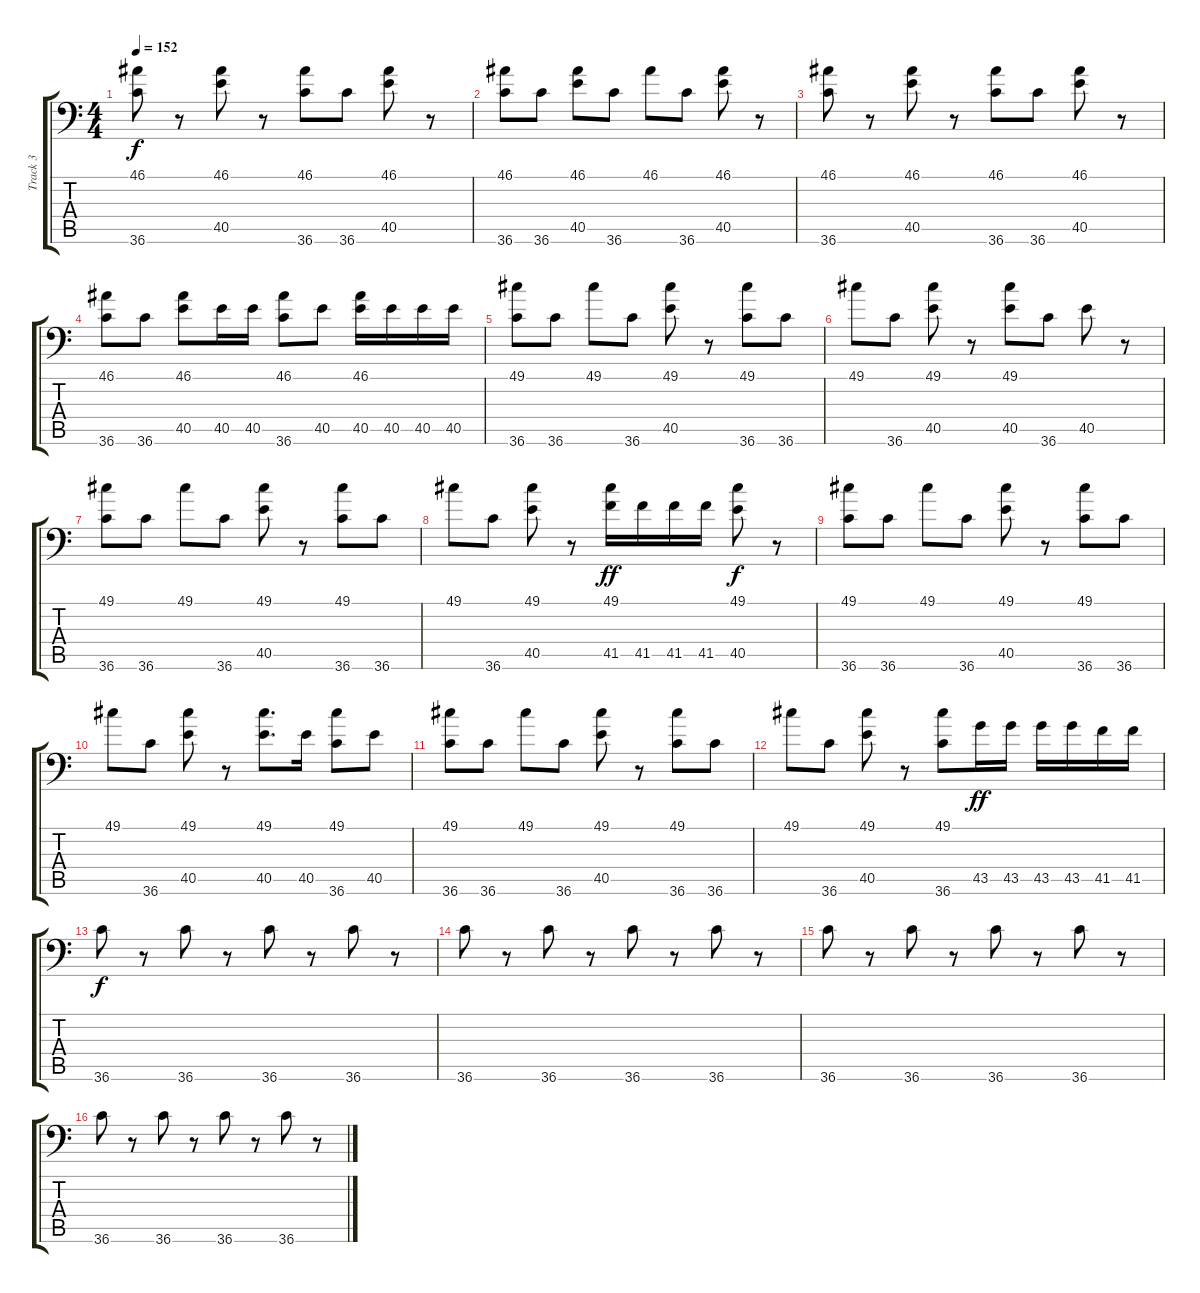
\track ("Track 3" "Track 3") {instrument acousticgrandpiano}
\staff {score tabs}
\tuning (C-1 C-1 C-1 C-1 C-1 C-1) {hide}
\ts (4 4)
\tempo 152
\clef f4
\ks c
(46.1 36.6).8{dy f} r.8 (46.1 40.5).8 r.8 (46.1 36.6).8 36.6.8 (46.1 40.5).8 r.8 |
(46.1 36.6).8 36.6.8 (46.1 40.5).8 36.6.8 46.1.8 36.6.8 (46.1 40.5).8 r.8 |
(46.1 36.6).8 r.8 (46.1 40.5).8 r.8 (46.1 36.6).8 36.6.8 (46.1 40.5).8 r.8 |
(46.1 36.6).8 36.6.8 (46.1 40.5).8 40.5.16 40.5.16 (46.1 36.6).8 40.5.8 (46.1 40.5).16 40.5.16 40.5.16 40.5.16 |
(49.1 36.6).8 36.6.8 49.1.8 36.6.8 (49.1 40.5).8 r.8 (49.1 36.6).8 36.6.8 |
49.1.8 36.6.8 (49.1 40.5).8 r.8 (49.1 40.5).8 36.6.8 40.5.8 r.8 |
(49.1 36.6).8 36.6.8 49.1.8 36.6.8 (49.1 40.5).8 r.8 (49.1 36.6).8 36.6.8 |
49.1.8 36.6.8 (49.1 40.5).8 r.8 (49.1 41.5).16{dy ff} 41.5.16 41.5.16 41.5.16 (49.1 40.5).8{dy f} r.8 |
(49.1 36.6).8 36.6.8 49.1.8 36.6.8 (49.1 40.5).8 r.8 (49.1 36.6).8 36.6.8 |
49.1.8 36.6.8 (49.1 40.5).8 r.8 (49.1 40.5).8{d} 40.5.16 (49.1 36.6).8 40.5.8 |
(49.1 36.6).8 36.6.8 49.1.8 36.6.8 (49.1 40.5).8 r.8 (49.1 36.6).8 36.6.8 |
49.1.8 36.6.8 (49.1 40.5).8 r.8 (49.1 36.6).8 43.5.16{dy ff} 43.5.16 43.5.16 43.5.16 41.5.16 41.5.16 |
36.6.8{dy f} r.8 36.6.8 r.8 36.6.8 r.8 36.6.8 r.8 |
36.6.8 r.8 36.6.8 r.8 36.6.8 r.8 36.6.8 r.8 |
36.6.8 r.8 36.6.8 r.8 36.6.8 r.8 36.6.8 r.8 |
36.6.8 r.8 36.6.8 r.8 36.6.8 r.8 36.6.8 r.8
